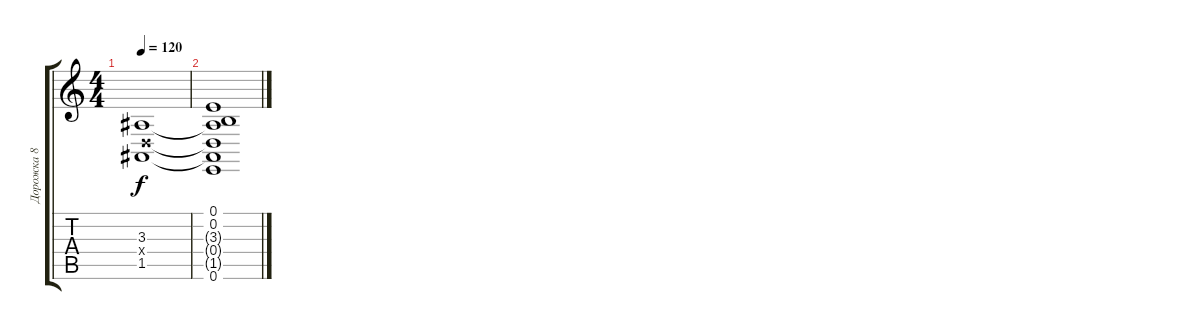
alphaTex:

\track ("Дорожка 8" "Дорожка 8") {instrument pad6metallic}
\staff {score tabs}
\tuning (E4 B3 G3 D3 A2 E2) {hide}
\ts (4 4)
\tempo 120
\clef g2
\ks c
(3.3 0.4{x} 1.5).1{dy f} |
(0.1 0.2 3.3{t} 0.4{t} 1.5{t} 0.6).1
